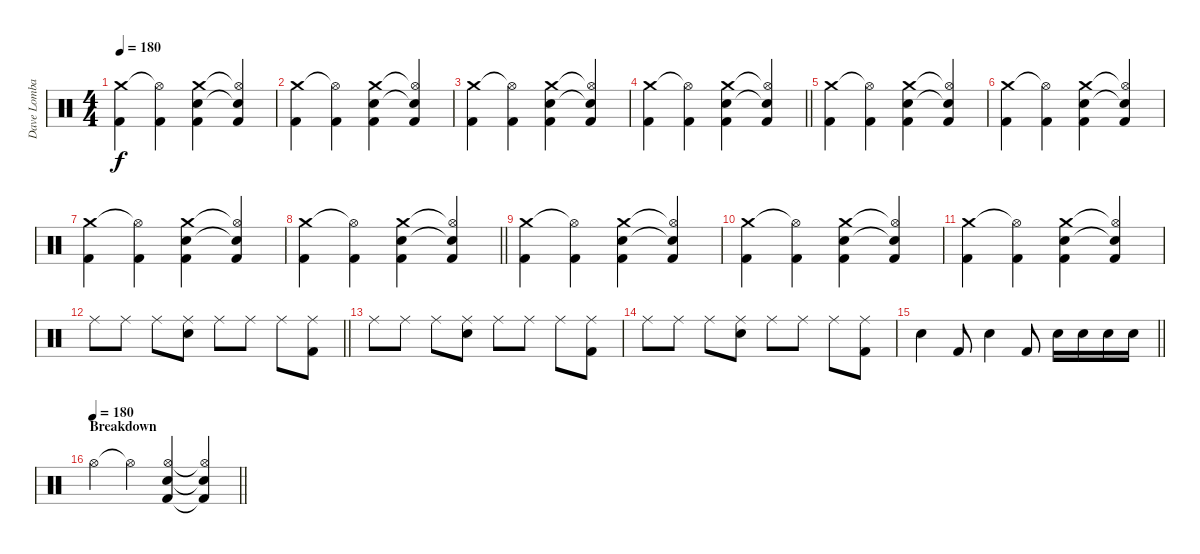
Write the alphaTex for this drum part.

\track ("Dave Lombardo" "Dave Lomba") {instrument percussion}
\staff {score}
\articulation defaults
\ts (4 4)
\tempo 180
\clef neutral
\ks c
("Crash medium (hit)" "Kick (hit) 2").4{dy f} ("Hi-Hat (open)"{t} "Kick (hit) 2").4 ("Snare (hit) 2" "Crash medium (hit)" "Kick (hit) 2").4 ("Snare (hit) 2"{t} "Hi-Hat (open)"{t} "Kick (hit) 2").4 |
("Crash medium (hit)" "Kick (hit) 2").4 ("Hi-Hat (open)"{t} "Kick (hit) 2").4 ("Snare (hit) 2" "Crash medium (hit)" "Kick (hit) 2").4 ("Snare (hit) 2"{t} "Hi-Hat (open)"{t} "Kick (hit) 2").4 |
("Crash medium (hit)" "Kick (hit) 2").4 ("Hi-Hat (open)"{t} "Kick (hit) 2").4 ("Snare (hit) 2" "Crash medium (hit)" "Kick (hit) 2").4 ("Snare (hit) 2"{t} "Hi-Hat (open)"{t} "Kick (hit) 2").4 |
\barLineRight lightlight
("Crash medium (hit)" "Kick (hit) 2").4 ("Hi-Hat (open)"{t} "Kick (hit) 2").4 ("Snare (hit) 2" "Crash medium (hit)" "Kick (hit) 2").4 ("Snare (hit) 2"{t} "Hi-Hat (open)"{t} "Kick (hit) 2").4 |
("Crash medium (hit)" "Kick (hit) 2").4 ("Hi-Hat (open)"{t} "Kick (hit) 2").4 ("Snare (hit) 2" "Crash medium (hit)" "Kick (hit) 2").4 ("Snare (hit) 2"{t} "Hi-Hat (open)"{t} "Kick (hit) 2").4 |
("Crash medium (hit)" "Kick (hit) 2").4 ("Hi-Hat (open)"{t} "Kick (hit) 2").4 ("Snare (hit) 2" "Crash medium (hit)" "Kick (hit) 2").4 ("Snare (hit) 2"{t} "Hi-Hat (open)"{t} "Kick (hit) 2").4 |
("Crash medium (hit)" "Kick (hit) 2").4 ("Hi-Hat (open)"{t} "Kick (hit) 2").4 ("Snare (hit) 2" "Crash medium (hit)" "Kick (hit) 2").4 ("Snare (hit) 2"{t} "Hi-Hat (open)"{t} "Kick (hit) 2").4 |
\barLineRight lightlight
("Crash medium (hit)" "Kick (hit) 2").4 ("Hi-Hat (open)"{t} "Kick (hit) 2").4 ("Snare (hit) 2" "Crash medium (hit)" "Kick (hit) 2").4 ("Snare (hit) 2"{t} "Hi-Hat (open)"{t} "Kick (hit) 2").4 |
("Crash medium (hit)" "Kick (hit) 2").4 ("Hi-Hat (open)"{t} "Kick (hit) 2").4 ("Snare (hit) 2" "Crash medium (hit)" "Kick (hit) 2").4 ("Snare (hit) 2"{t} "Hi-Hat (open)"{t} "Kick (hit) 2").4 |
("Crash medium (hit)" "Kick (hit) 2").4 ("Hi-Hat (open)"{t} "Kick (hit) 2").4 ("Snare (hit) 2" "Crash medium (hit)" "Kick (hit) 2").4 ("Snare (hit) 2"{t} "Hi-Hat (open)"{t} "Kick (hit) 2").4 |
("Crash medium (hit)" "Kick (hit) 2").4 ("Hi-Hat (open)"{t} "Kick (hit) 2").4 ("Snare (hit) 2" "Crash medium (hit)" "Kick (hit) 2").4 ("Snare (hit) 2"{t} "Hi-Hat (open)"{t} "Kick (hit) 2").4 |
\barLineRight lightlight "Ride (middle)".8 "Ride (middle)".8 "Ride (middle)".8
("Snare (hit) 2" "Ride (middle)").8 "Ride (middle)".8 "Ride (middle)".8 "Ride (middle)".8 ("Kick (hit) 2" "Ride (middle)").8 |
"Ride (middle)".8 "Ride (middle)".8 "Ride (middle)".8 ("Snare (hit) 2" "Ride (middle)").8 "Ride (middle)".8 "Ride (middle)".8 "Ride (middle)".8 ("Kick (hit) 2" "Ride (middle)").8 |
"Ride (middle)".8 "Ride (middle)".8 "Ride (middle)".8 ("Snare (hit) 2" "Ride (middle)").8 "Ride (middle)".8 "Ride (middle)".8 "Ride (middle)".8 ("Kick (hit) 2" "Ride (middle)").8 |
\barLineRight lightlight "Snare (hit) 2".4 "Kick (hit) 2".8 "Snare (hit) 2".4 "Kick (hit) 2".8 "Snare (hit) 2".16 "Snare (hit) 2".16 "Snare (hit) 2".16 "Snare (hit) 2".16
|
\section ("" "Breakdown")
\tempo 180
\barLineRight lightlight "Hi-Hat (open)".4 "Hi-Hat (open)"{t}.4
("Snare (hit) 2" "Hi-Hat (open)" "Kick (hit) 2").4 ("Snare (hit) 2"{t} "Hi-Hat (open)"{t} "Kick (hit) 2"{t}).4
